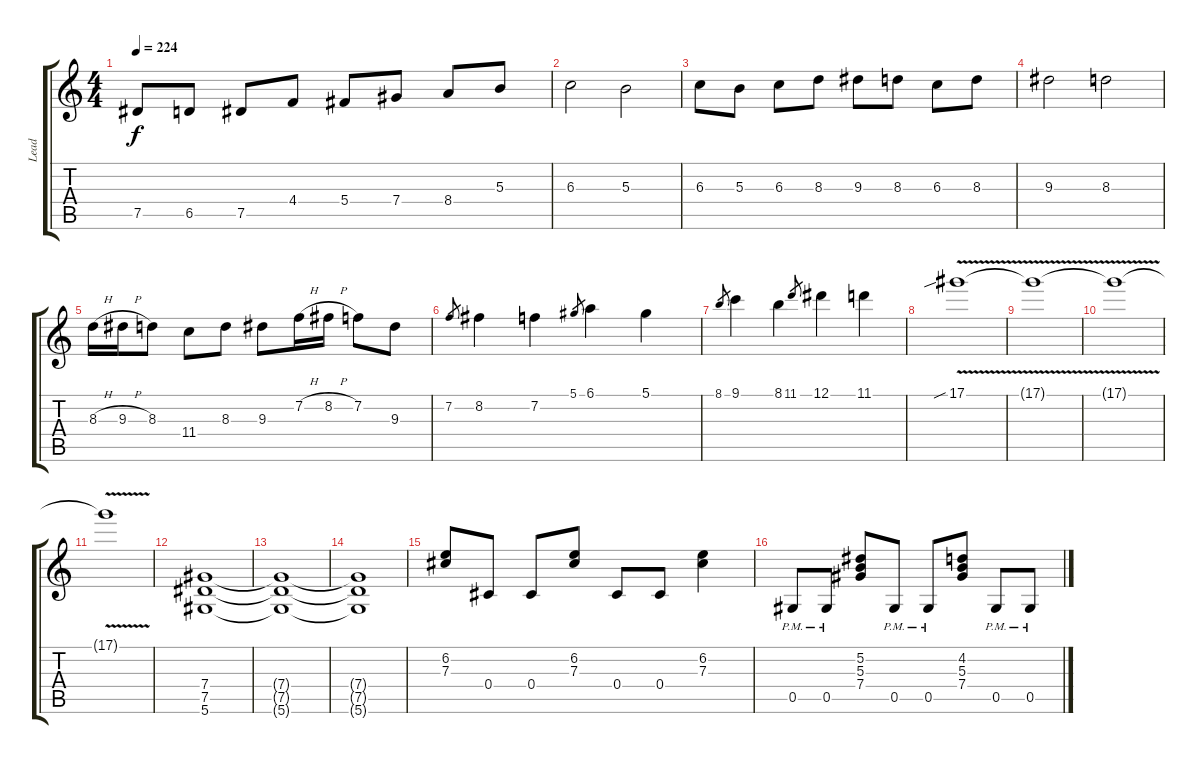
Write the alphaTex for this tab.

\track ("Lead" "Lead") {instrument distortionguitar}
\staff {score tabs}
\tuning (Eb4 Bb3 Gb3 Db3 Ab2 Eb2) {hide}
\ts (4 4)
\tempo 224
\clef g2
\ks c
7.5.8{dy f} 6.5.8 7.5.8 4.4.8 5.4.8 7.4.8 8.4.8 5.3.8 |
6.3.2 5.3.2 |
6.3.8 5.3.8 6.3.8 8.3.8 9.3.8 8.3.8 6.3.8 8.3.8 |
9.3.2 8.3.2 |
8.3{h}.16 9.3{h}.16 8.3.8 11.4.8 8.3.8 9.3.8 7.2{h}.16 8.2{h}.16 7.2.8 9.3.8 |
7.2.8{gr} 8.2.4 7.2.4 5.1.8{gr} 6.1.4 5.1.4 |
8.1.8{gr} 9.1.4 8.1.4 11.1.8{gr} 12.1.4 11.1.4 |
17.1{v sib}.1 |
17.1{v t}.1 |
17.1{v t}.1 |
17.1{v t}.1 |
(7.4 7.5 5.6).1 |
(7.4{t} 7.5{t} 5.6{t}).1 |
(7.4{t} 7.5{t} 5.6{t}).1 |
(6.2 7.3).8 0.4.8 0.4.8 (6.2 7.3).8 0.4.8 0.4.8 (6.2 7.3).4 |
0.5{pm}.8 0.5{pm}.8 (5.2 5.3 7.4).8 0.5{pm}.8 0.5{pm}.8 (4.2 5.3 7.4).8 0.5{pm}.8 0.5{pm}.8
